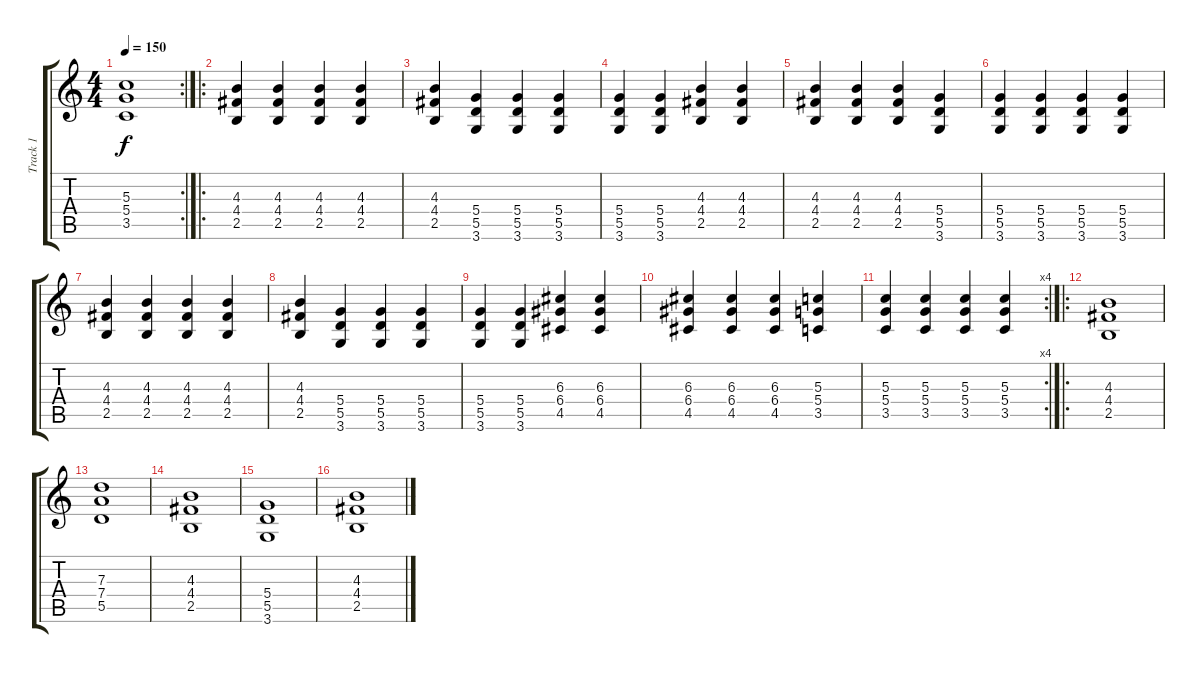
\track ("Track 1" "Track 1") {instrument distortionguitar}
\staff {score tabs}
\tuning (E4 B3 G3 D3 A2 E2) {hide}
\rc 2
\ts (4 4)
\tempo 150
\clef g2
\ks c
(5.3 5.4 3.5).1{dy f} |
\ro
(4.3 4.4 2.5).4 (4.3 4.4 2.5).4 (4.3 4.4 2.5).4 (4.3 4.4 2.5).4 |
(4.3 4.4 2.5).4 (5.4 5.5 3.6).4 (5.4 5.5 3.6).4 (5.4 5.5 3.6).4 |
(5.4 5.5 3.6).4 (5.4 5.5 3.6).4 (4.3 4.4 2.5).4 (4.3 4.4 2.5).4 |
(4.3 4.4 2.5).4 (4.3 4.4 2.5).4 (4.3 4.4 2.5).4 (5.4 5.5 3.6).4 |
(5.4 5.5 3.6).4 (5.4 5.5 3.6).4 (5.4 5.5 3.6).4 (5.4 5.5 3.6).4 |
(4.3 4.4 2.5).4 (4.3 4.4 2.5).4 (4.3 4.4 2.5).4 (4.3 4.4 2.5).4 |
(4.3 4.4 2.5).4 (5.4 5.5 3.6).4 (5.4 5.5 3.6).4 (5.4 5.5 3.6).4 |
(5.4 5.5 3.6).4 (5.4 5.5 3.6).4 (6.3 6.4 4.5).4 (6.3 6.4 4.5).4 |
(6.3 6.4 4.5).4 (6.3 6.4 4.5).4 (6.3 6.4 4.5).4 (5.3 5.4 3.5).4 |
\rc 4
(5.3 5.4 3.5).4 (5.3 5.4 3.5).4 (5.3 5.4 3.5).4 (5.3 5.4 3.5).4 |
\ro
(4.3 4.4 2.5).1 |
(7.3 7.4 5.5).1 |
(4.3 4.4 2.5).1 |
(5.4 5.5 3.6).1 |
(4.3 4.4 2.5).1
